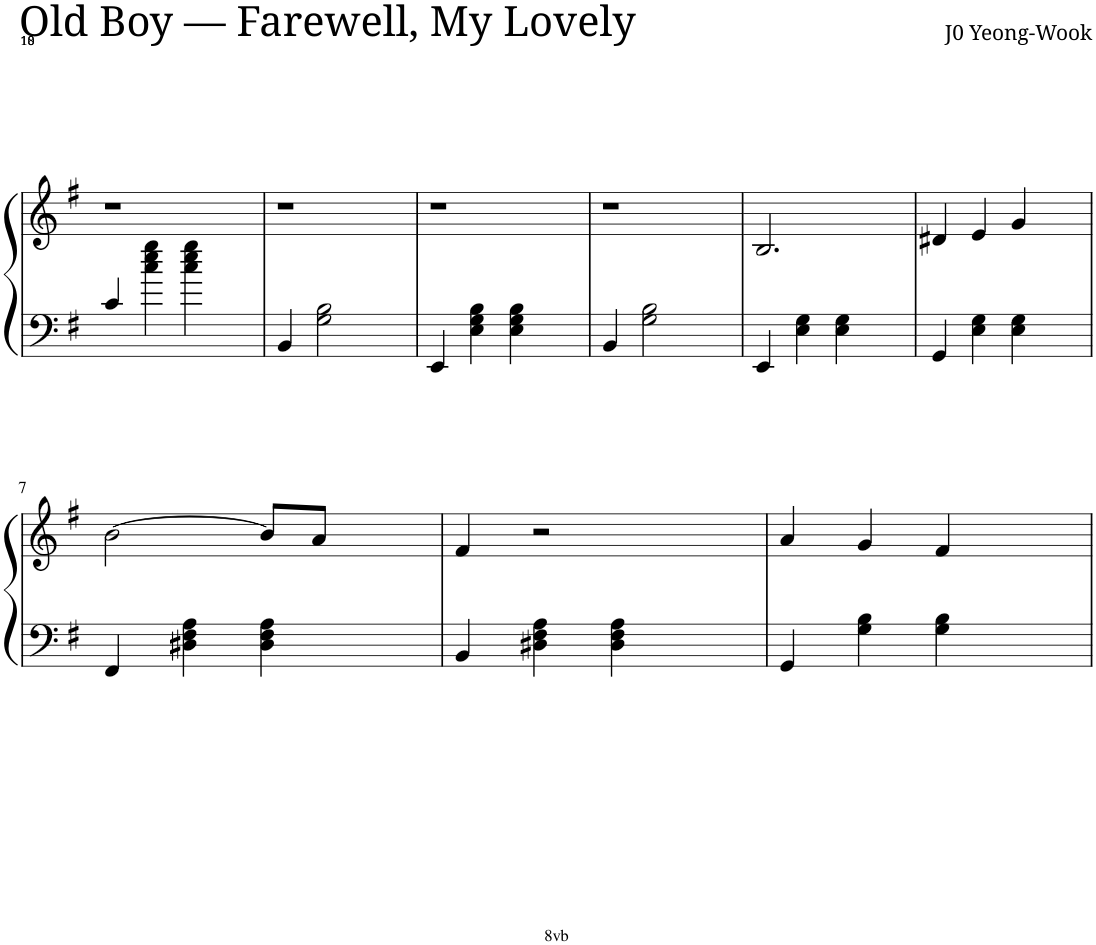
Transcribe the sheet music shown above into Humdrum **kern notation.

**kern	**kern
*part1	*part1
*staff2	*staff1
*clefF4	*clefG2
*k[f#]	*k[f#]
=1	=1
4c/	1r
4cc\ 4ee\ 4gg\	.
4cc\ 4ee\ 4gg\	.
4ryy	.
=2	=2
4BB/	1r
2G\ 2B\	.
4ryy	.
=3	=3
4EE/	1r
4E\ 4G\ 4B\	.
4E\ 4G\ 4B\	.
4ryy	.
=4	=4
4BB/	1r
2G\ 2B\	.
4ryy	.
=5	=5
4EE/	2.B/
4E\ 4G\	.
4E\ 4G\	.
4ryy	4ryy
=6	=6
4GG/	4d#X/
4E\ 4G\	4e/
4E\ 4G\	4g/
4ryy	4ryy
!!LO:LB:g=z
=7	=7
4FF#/	[2b\
4D#X\ 4F#\ 4A\	.
4D#\ 4F#\ 4A\	8b/L]
.	8a/J
4ryy	4ryy
=8	=8
4BB/	4f#/
4D#X\ 4F#\ 4A\	2r
4D#\ 4F#\ 4A\	.
4ryy	4ryy
=9	=9
4GG/	4a/
4G\ 4B\	4g/
4G\ 4B\	4f#/
4ryy	4ryy
=	=
*-	*-
